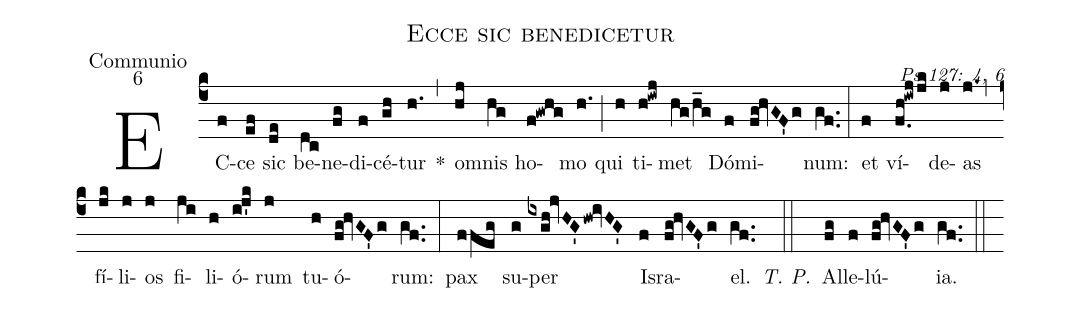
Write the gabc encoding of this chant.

name: Ecce sic benedicetur;
office-part: Communio;
mode: 6;
commentary: Ps 127: 4, 6;
%%
(c4) EC(f)ce(ef) sic(de) be(dc)ne(fg)di(f)cé(gh)tur(h.) *(,) om(hj)nis(hg) ho(f!gwhg)mo(h.) (;) qui(h) ti(h!iwj)met(hg/h_g) Dó(f)mi(fg!hvGF'g)num:(gf..) (:)
et(f) ví(f.0h!iwjjk)de(j)as(j.) (,) fí(jk)li(j)os(j) fi(ji)li(h)ó(i!j'k)rum(j) tu(h)ó(fg!hvGF'g)rum:(gf..) (:)
pax(ffeg) su(g)per(ixgh!jvHG'hw!ivHG') Is(f)ra(fg!hvGF'g)el.(gf..) <i>T. P.</i>(::)
Al(fg)le(f)lú(fg!hvGF'g)ia.(gf..) (::)
